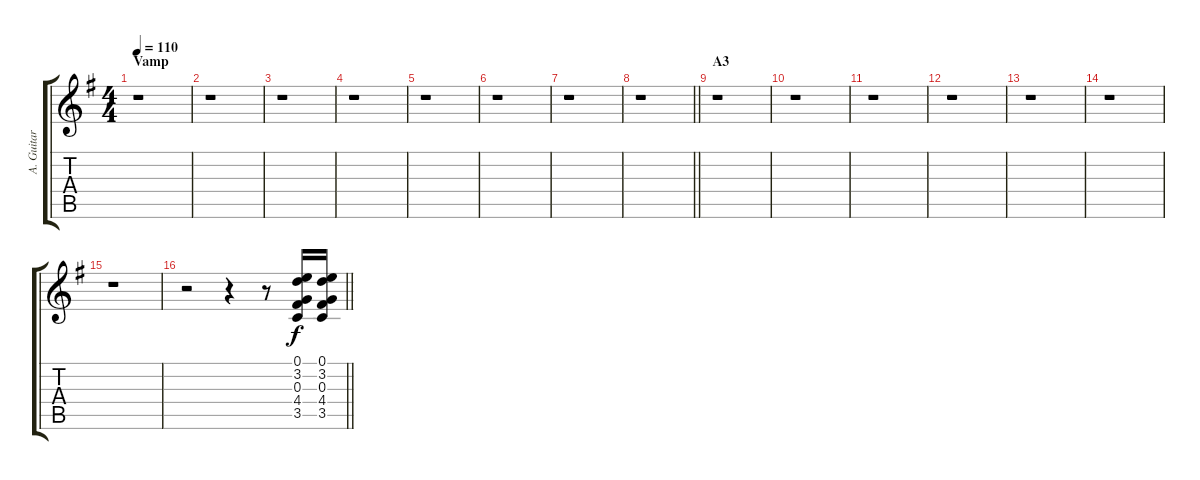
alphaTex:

\track ("A. Guitar" "A. Guitar") {instrument acousticguitarsteel}
\staff {score tabs}
\tuning (E4 B3 G3 D3 A2 E2) {hide}
\ts (4 4)
\section ("" "Vamp")
\tempo 110
\clef g2
\ks g
r.1{dy f} |
r.1 |
r.1 |
r.1 |
r.1 |
r.1 |
r.1 |
\barLineRight lightlight
r.1 |
\section ("" "A3")
r.1 |
r.1 |
r.1 |
r.1 |
r.1 |
r.1 |
r.1 |
\barLineRight lightlight
r.2 r.4 r.8 (0.1 3.2 0.3 4.4 3.5).16 (0.1 3.2 0.3 4.4 3.5).16
